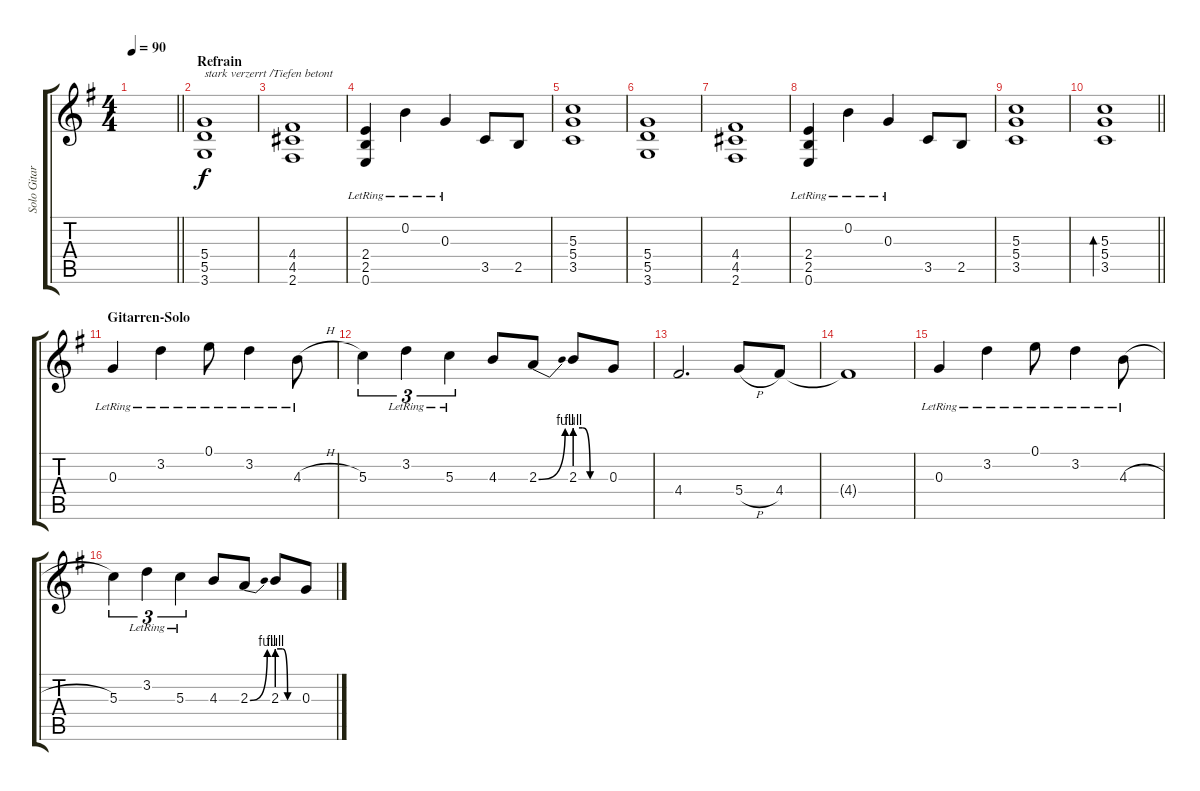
\track ("Solo Gitarre" "Solo Gitar") {instrument electricguitarclean}
\staff {score tabs}
\tuning (E4 B3 G3 D3 A2 E2) {hide}
\ts (4 4)
\tempo 90
\clef g2
\barLineRight lightlight
\ks g
|
\section ("" "Refrain")
(5.4 5.5 3.6).1{txt "stark verzerrt /Tiefen betont" instrument distortionguitar} |
(4.4 4.5 2.6).1 |
(2.4{lr} 2.5{lr} 0.6{lr}).4 0.2{lr}.4 0.3{lr}.4 3.5.8 2.5.8 |
(5.3 5.4 3.5).1 |
(5.4 5.5 3.6).1 |
(4.4 4.5 2.6).1 |
(2.4{lr} 2.5{lr} 0.6{lr}).4 0.2{lr}.4 0.3{lr}.4 3.5.8 2.5.8 |
(5.3 5.4 3.5).1 |
\barLineRight lightlight
(5.3 5.4 3.5).1{bd 240} |
\section ("" "Gitarren-Solo")
0.3{lr}.4 3.2{lr}.4 0.1{lr}.8 3.2{lr}.4 4.3{h lr}.8 |
5.3.4{tu (3 2)} 3.2{lr}.4{tu (3 2)} 5.3{lr}.4{tu (3 2)} 4.3.8 2.3{be (bend 0 0 60 4)}.8 2.3{be (custom 0 4 15 4 30 0 60 0)}.8 0.3.8 |
4.4.2{d} 5.4{h}.8 4.4.8 |
4.4{t}.1 |
0.3{lr}.4 3.2{lr}.4 0.1{lr}.8 3.2{lr}.4 4.3{h lr}.8 |
5.3.4{tu (3 2)} 3.2{lr}.4{tu (3 2)} 5.3{lr}.4{tu (3 2)} 4.3.8 2.3{be (bend 0 0 60 4)}.8 2.3{be (custom 0 4 15 4 30 0 60 0)}.8 0.3.8
